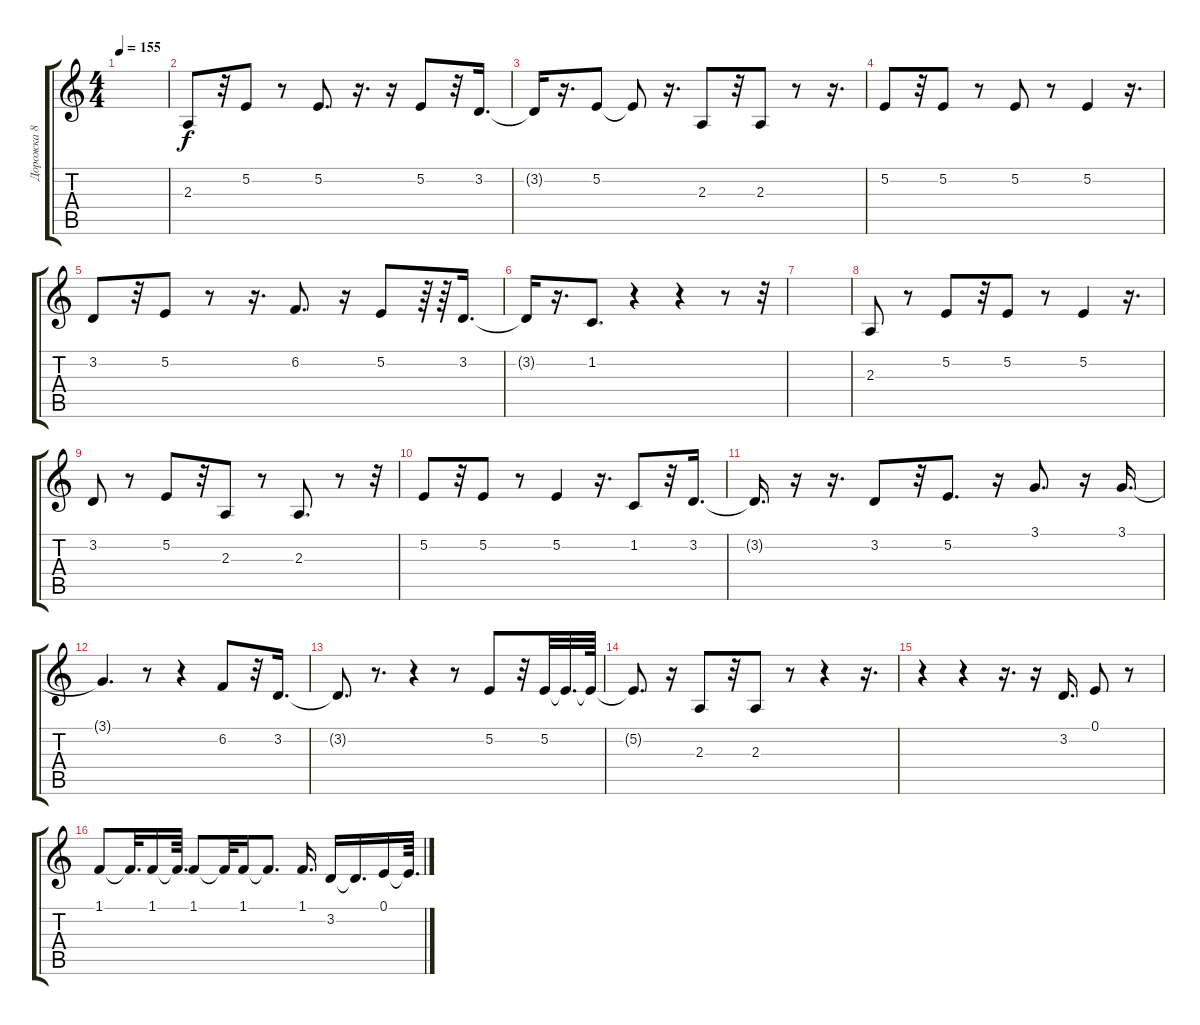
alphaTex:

\track ("Дорожка 8" "Дорожка 8") {instrument lead1square}
\staff {score tabs}
\tuning (E4 B3 G3 D3 A2 E2) {hide}
\ts (4 4)
\tempo 155
\clef g2
\ks c
|
2.3.8 r.32 5.2.8 r.8 5.2.8{d} r.16{d} r.16 5.2.8 r.32 3.2.16{d} |
3.2{t}.16 r.16{d} 5.2.8 5.2{t}.8 r.16{d} 2.3.8 r.32 2.3.8 r.8 r.16{d} |
5.2.8 r.32 5.2.8 r.8 5.2.8 r.8 5.2.4 r.16{d} |
3.2.8 r.32 5.2.8 r.8 r.16{d} 6.2.8{d} r.16 5.2.8 r.64 r.64 3.2.16{d} |
3.2{t}.16 r.16{d} 1.2.8{d} r.4 r.4 r.8 r.32 |
|
2.3.8 r.8 5.2.8 r.32 5.2.8 r.8 5.2.4 r.16{d} |
3.2.8 r.8 5.2.8 r.32 2.3.8 r.8 2.3.8{d} r.8 r.32 |
5.2.8 r.32 5.2.8 r.8 5.2.4 r.16{d} 1.2.8 r.32 3.2.16{d} |
3.2{t}.16{d} r.16 r.16{d} 3.2.8 r.32 5.2.8{d} r.16 3.1.8{d} r.16 3.1.16{d} |
3.1{t}.4{d} r.8 r.4 6.2.8 r.32 3.2.16{d} |
3.2{t}.8{d} r.8{d} r.4 r.8 5.2.8 r.32 5.2.32 5.2{t}.32{d} 5.2{t}.64 |
5.2{t}.8{d} r.16 2.3.8 r.32 2.3.8 r.8 r.4 r.16{d} |
r.4 r.4 r.16{d} r.16 3.2.16{d} 0.1.8 r.8 |
1.1.8 1.1{t}.32{d} 1.1.16 1.1{t}.64{d} 1.1.8 1.1{t}.32 1.1.16 1.1{t}.8{d} 1.1.16{d} 3.2.16 3.2{t}.16{d} 0.1.16 0.1{t}.64{d}
